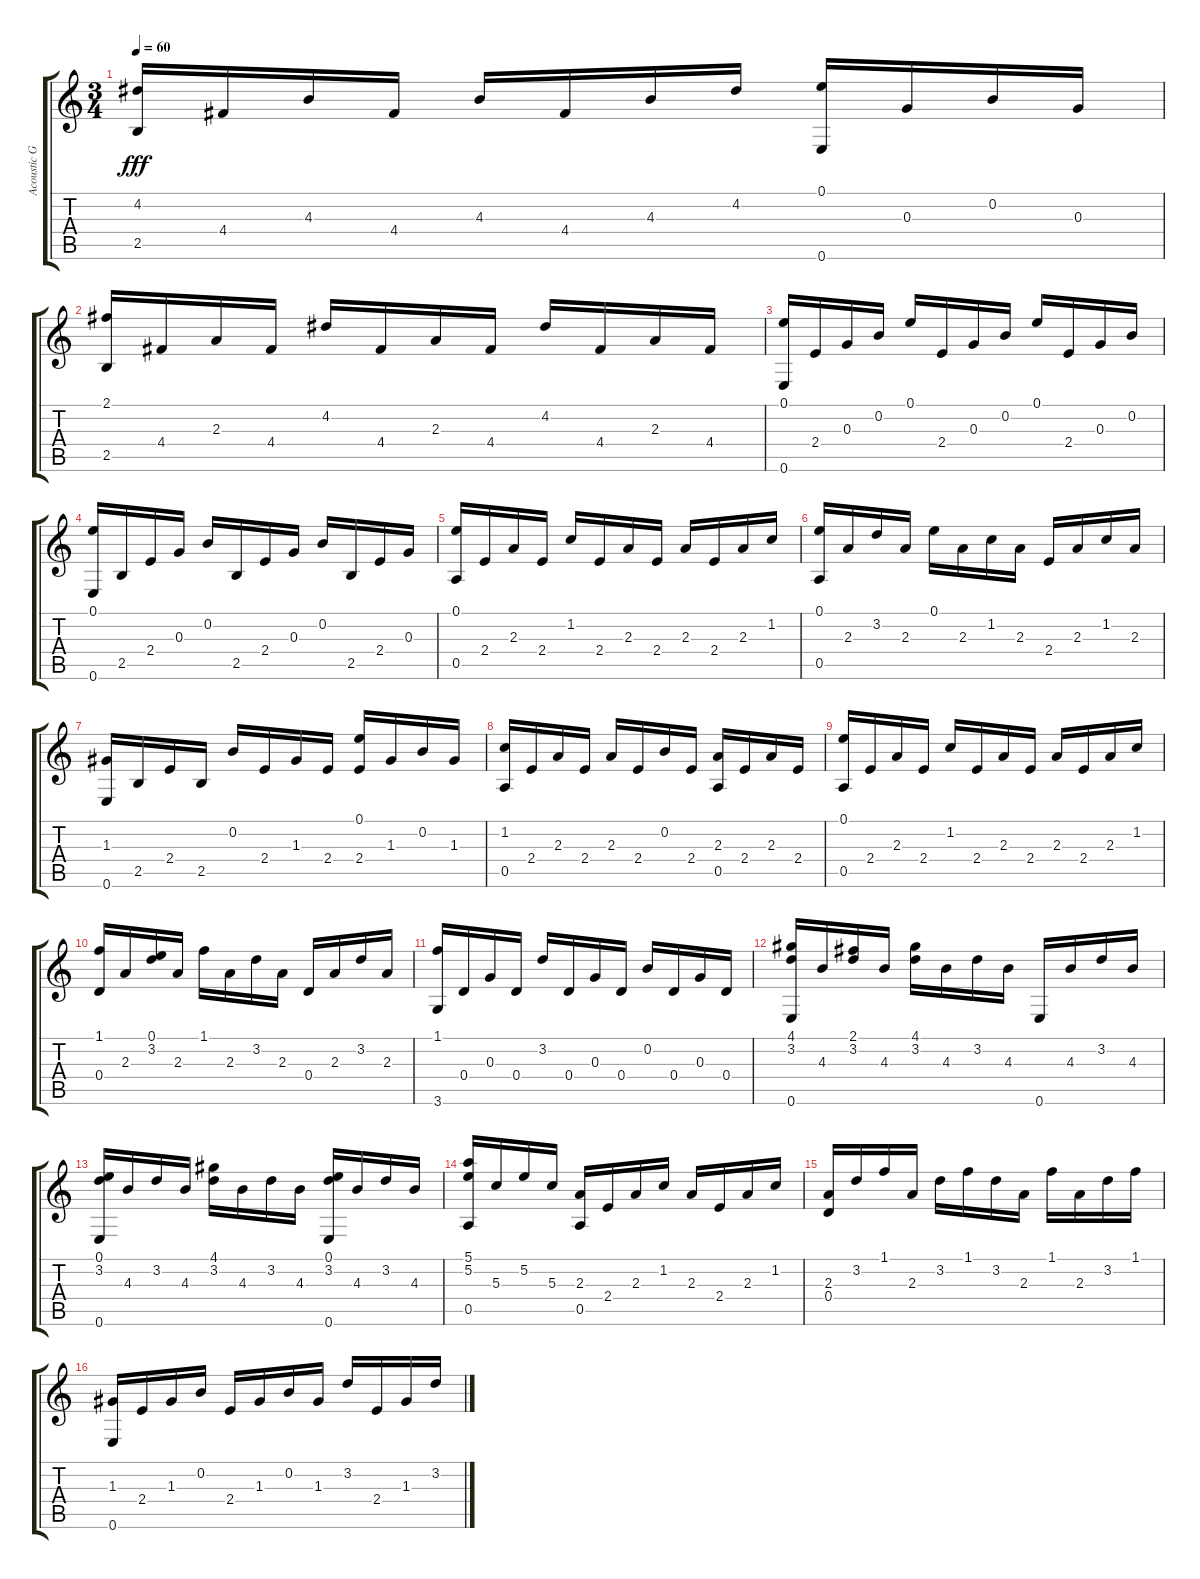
\track ("Acoustic Guitar " "Acoustic G") {instrument acousticguitarsteel}
\staff {score tabs}
\tuning (E4 B3 G3 D3 A2 E2) {hide}
\ts (3 4)
\tempo 60
\clef g2
\ks c
(4.2 2.5).16{dy fff} 4.4.16 4.3.16 4.4.16 4.3.16 4.4.16 4.3.16 4.2.16 (0.1 0.6).16 0.3.16 0.2.16 0.3.16 |
(2.1 2.5).16 4.4.16 2.3.16 4.4.16 4.2.16 4.4.16 2.3.16 4.4.16 4.2.16 4.4.16 2.3.16 4.4.16 |
(0.1 0.6).16 2.4.16 0.3.16 0.2.16 0.1.16 2.4.16 0.3.16 0.2.16 0.1.16 2.4.16 0.3.16 0.2.16 |
(0.1 0.6).16 2.5.16 2.4.16 0.3.16 0.2.16 2.5.16 2.4.16 0.3.16 0.2.16 2.5.16 2.4.16 0.3.16 |
(0.1 0.5).16 2.4.16 2.3.16 2.4.16 1.2.16 2.4.16 2.3.16 2.4.16 2.3.16 2.4.16 2.3.16 1.2.16 |
(0.1 0.5).16 2.3.16 3.2.16 2.3.16 0.1.16 2.3.16 1.2.16 2.3.16 2.4.16 2.3.16 1.2.16 2.3.16 |
(1.3 0.6).16 2.5.16 2.4.16 2.5.16 0.2.16 2.4.16 1.3.16 2.4.16 (0.1 2.4).16 1.3.16 0.2.16 1.3.16 |
(1.2 0.5).16 2.4.16 2.3.16 2.4.16 2.3.16 2.4.16 0.2.16 2.4.16 (2.3 0.5).16 2.4.16 2.3.16 2.4.16 |
(0.1 0.5).16 2.4.16 2.3.16 2.4.16 1.2.16 2.4.16 2.3.16 2.4.16 2.3.16 2.4.16 2.3.16 1.2.16 |
(1.1 0.4).16 2.3.16 (0.1 3.2).16 2.3.16 1.1.16 2.3.16 3.2.16 2.3.16 0.4.16 2.3.16 3.2.16 2.3.16 |
(1.1 3.6).16 0.4.16 0.3.16 0.4.16 3.2.16 0.4.16 0.3.16 0.4.16 0.2.16 0.4.16 0.3.16 0.4.16 |
(4.1 3.2 0.6).16 4.3.16 (2.1 3.2).16 4.3.16 (4.1 3.2).16 4.3.16 3.2.16 4.3.16 0.6.16 4.3.16 3.2.16 4.3.16 |
(0.1 3.2 0.6).16 4.3.16 3.2.16 4.3.16 (4.1 3.2).16 4.3.16 3.2.16 4.3.16 (0.1 3.2 0.6).16 4.3.16 3.2.16 4.3.16 |
(5.1 5.2 0.5).16 5.3.16 5.2.16 5.3.16 (2.3 0.5).16 2.4.16 2.3.16 1.2.16 2.3.16 2.4.16 2.3.16 1.2.16 |
(2.3 0.4).16 3.2.16 1.1.16 2.3.16 3.2.16 1.1.16 3.2.16 2.3.16 1.1.16 2.3.16 3.2.16 1.1.16 |
(1.3 0.6).16 2.4.16 1.3.16 0.2.16 2.4.16 1.3.16 0.2.16 1.3.16 3.2.16 2.4.16 1.3.16 3.2.16
